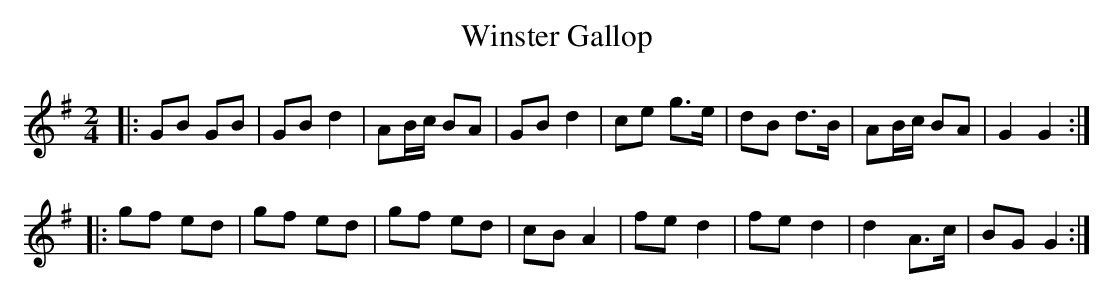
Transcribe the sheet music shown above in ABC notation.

X:1
T:Winster Gallop
M:2/4
L:1/8
K:G
|: GB GB|GB d2|AB/c/ BA|GB d2|ce g>e|dB d>B|AB/c/ BA|G2 G2:|
|: gf ed|gf ed|gf ed|cB A2|fe d2|fe d2|d2 A>c|BG G2:|
